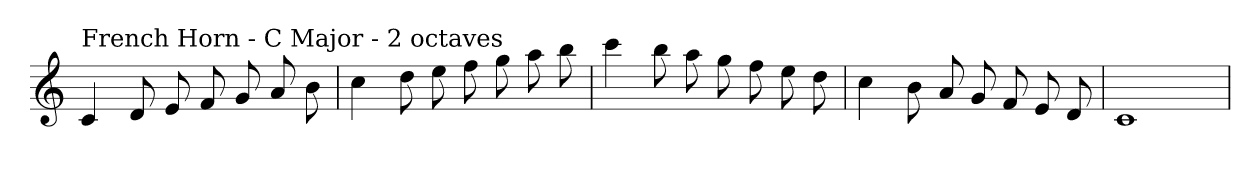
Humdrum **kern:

**kern
*part1
*staff1
*clefG2
*k[]
*C:
=
!LO:TX:a:t=French Horn - C Major - 2 octaves
4c
8d
8e
8f
8g
8a
8b
=
4cc
8dd
8ee
8ff
8gg
8aa
8bb
=
4ccc
8bb
8aa
8gg
8ff
8ee
8dd
=
4cc
8b
8a
8g
8f
8e
8d
=
1c
=
*-
